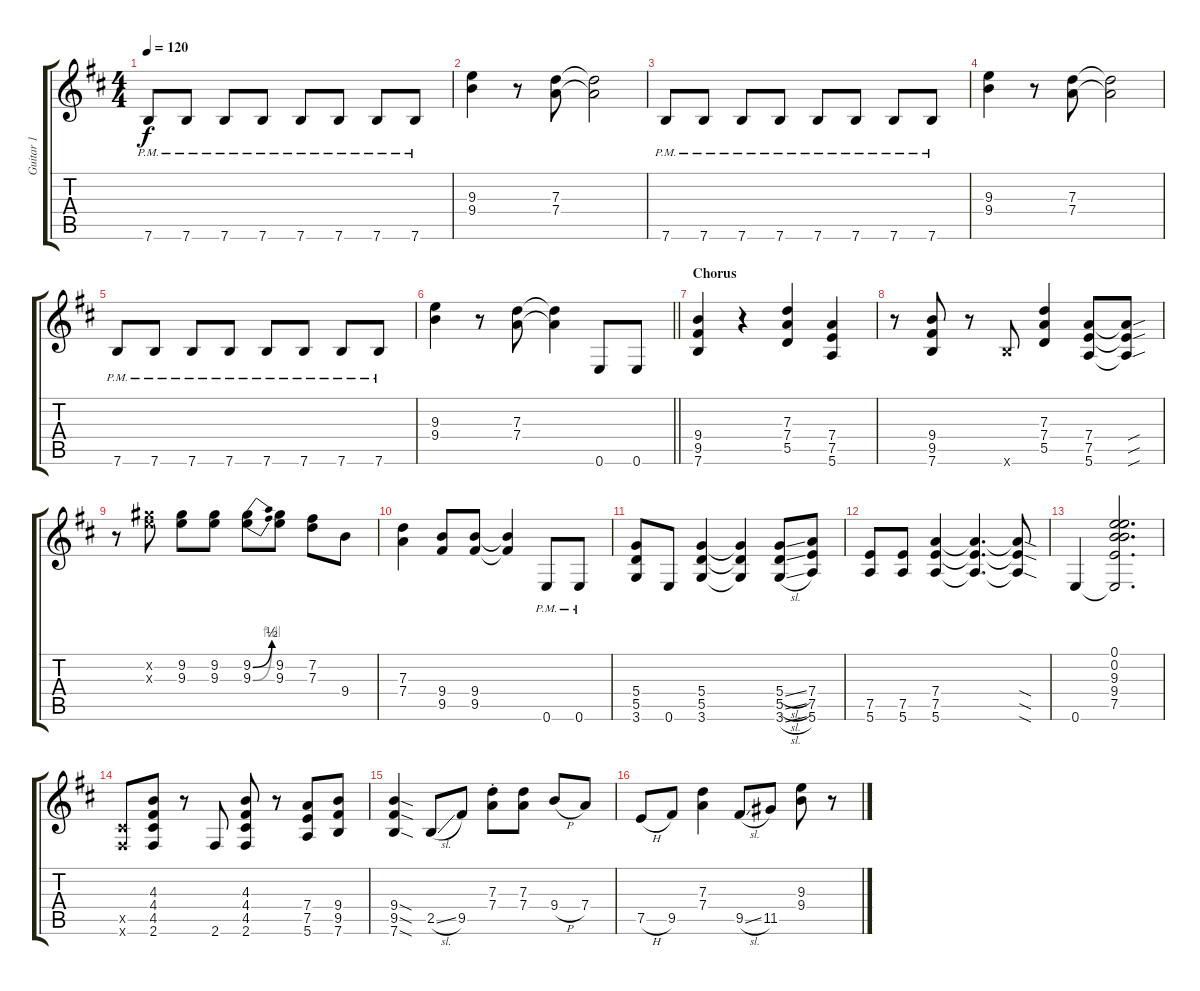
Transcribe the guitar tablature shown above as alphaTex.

\track ("Guitar 1" "Guitar 1") {instrument overdrivenguitar}
\staff {score tabs}
\tuning (E4 B3 G3 D3 A2 E2) {hide}
\ts (4 4)
\tempo 120
\clef g2
\ks d
7.6{pm}.8{dy f} 7.6{pm}.8 7.6{pm}.8 7.6{pm}.8 7.6{pm}.8 7.6{pm}.8 7.6{pm}.8 7.6{pm}.8 |
(9.3 9.4).4 r.8 (7.3 7.4).8 (7.3{t} 7.4{t}).2 |
7.6{pm}.8 7.6{pm}.8 7.6{pm}.8 7.6{pm}.8 7.6{pm}.8 7.6{pm}.8 7.6{pm}.8 7.6{pm}.8 |
(9.3 9.4).4 r.8 (7.3 7.4).8 (7.3{t} 7.4{t}).2 |
7.6{pm}.8 7.6{pm}.8 7.6{pm}.8 7.6{pm}.8 7.6{pm}.8 7.6{pm}.8 7.6{pm}.8 7.6{pm}.8 |
\barLineRight lightlight
(9.3 9.4).4 r.8 (7.3 7.4).8 (7.3{t} 7.4{t}).4 0.6.8 0.6.8 |
\section ("" "Chorus")
(9.4 9.5 7.6).4 r.4 (7.3 7.4 5.5).4 (7.4 7.5 5.6).4 |
r.8 (9.4 9.5 7.6).8 r.8 7.6{x}.8 (7.3 7.4 5.5).4 (7.4 7.5 5.6).8 (7.4{sou t} 7.5{sou t} 5.6{sou t}).8 |
r.8 (9.2{x} 9.3{x}).8 (9.2 9.3).8 (9.2 9.3).8 (9.2{be (bend 0 0 60 2)} 9.3{be (bend 0 0 60 4)}).8 (9.2 9.3).8 (7.2 7.3).8 9.4.8 |
(7.3 7.4).4 (9.4 9.5).8 (9.4 9.5).8 (9.4{t} 9.5{t}).4 0.6{pm}.8 0.6{pm}.8 |
(5.4 5.5 3.6).8 0.6.8 (5.4 5.5 3.6).4 (5.4{t} 5.5{t} 3.6{t}).4 (5.4{sl} 5.5{sl} 3.6{sl}).8 (7.4 7.5 5.6).8 |
(7.5 5.6).8 (7.5 5.6).8 (7.4 7.5 5.6).4 (7.4{t} 7.5{t} 5.6{t}).4{d} (7.4{sod t} 7.5{sod t} 5.6{sod t}).8 |
0.6.4 (0.1 0.2 9.3 9.4 7.5 0.6{t}).2{d} |
(4.5{x} 2.6{x}).8 (4.3 4.4 4.5 2.6).8 r.8 2.6.8 (4.3 4.4 4.5 2.6).8 r.8 (7.4 7.5 5.6).8 (9.4 9.5 7.6).8 |
(9.4{sod} 9.5{sod} 7.6{sod}).4 2.5{sl}.8 9.5.8 (7.3{st} 7.4{st}).8 (7.3 7.4).8 9.4{h}.8 7.4.8 |
7.5{h}.8 9.5.8 (7.3 7.4).4 9.5{sl}.8 11.5.8 (9.3 9.4).8 r.8
